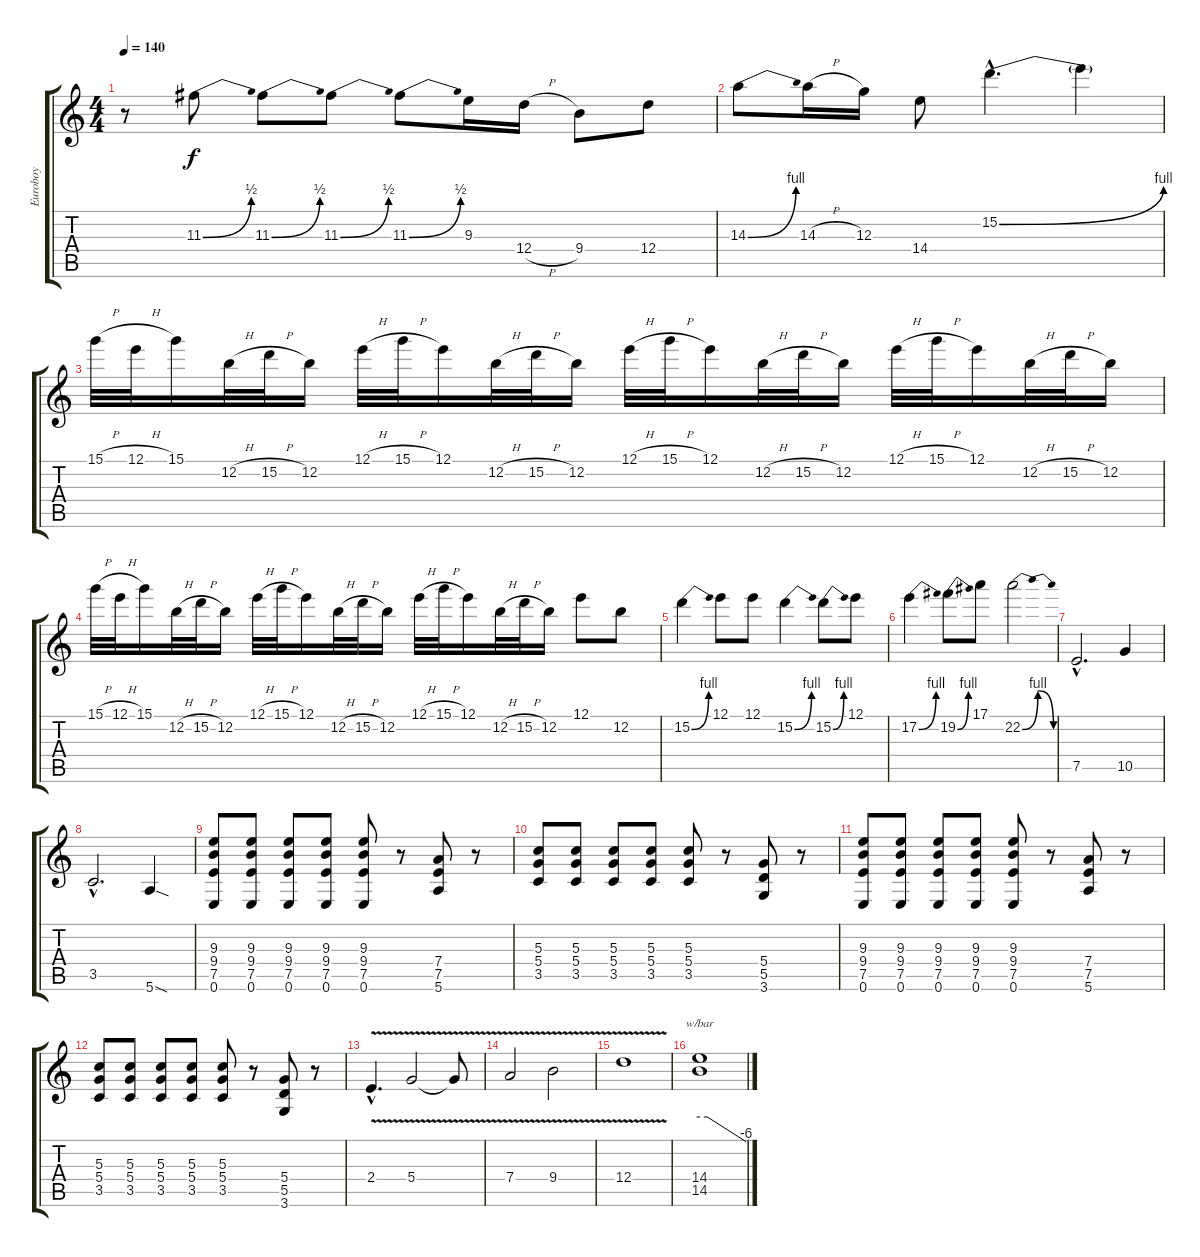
\track ("Euroboy" "Euroboy") {instrument distortionguitar}
\staff {score tabs}
\tuning (E4 B3 G3 D3 A2 E2) {hide}
\ts (4 4)
\tempo 140
\clef g2
\ks c
r.8{dy f} 11.3{be (bend 0 0 60 2)}.8 11.3{be (bend 0 0 60 2)}.8 11.3{be (bend 0 0 60 2)}.8 11.3{be (bend 0 0 60 2)}.8 9.3.16 12.4{h}.16 9.4.8 12.4.8 |
14.3{be (bend 0 0 60 4)}.8 14.3{h}.16 12.3.16 14.4.8 15.2{be (bend 0 0 60 4) hac}.4{d} 15.2{t}.4 |
15.1{h}.32 12.1{h}.32 15.1.16 12.2{h}.32 15.2{h}.32 12.2.16 12.1{h}.32 15.1{h}.32 12.1.16 12.2{h}.32 15.2{h}.32 12.2.16 12.1{h}.32 15.1{h}.32 12.1.16 12.2{h}.32 15.2{h}.32 12.2.16 12.1{h}.32 15.1{h}.32 12.1.16 12.2{h}.32 15.2{h}.32 12.2.16 |
15.1{h}.32 12.1{h}.32 15.1.16 12.2{h}.32 15.2{h}.32 12.2.16 12.1{h}.32 15.1{h}.32 12.1.16 12.2{h}.32 15.2{h}.32 12.2.16 12.1{h}.32 15.1{h}.32 12.1.16 12.2{h}.32 15.2{h}.32 12.2.16 12.1.8 12.2.8 |
15.2{be (bend 0 0 60 4)}.4 12.1.8 12.1.8 15.2{be (bend 0 0 60 4)}.4 15.2{be (bend 0 0 60 4)}.8 12.1.8 |
17.2{be (bend 0 0 60 4)}.4 19.2{be (bend 0 0 60 4)}.8 17.1.8 22.2{be (bendrelease 0 0 15 4 54 4 60 0)}.2 |
7.5{hac}.2{d} 10.5.4 |
3.5{hac}.2{d} 5.6{sod}.4 |
(9.3 9.4 7.5 0.6).8 (9.3 9.4 7.5 0.6).8 (9.3 9.4 7.5 0.6).8 (9.3 9.4 7.5 0.6).8 (9.3 9.4 7.5 0.6).8 r.8 (7.4 7.5 5.6).8 r.8 |
(5.3 5.4 3.5).8 (5.3 5.4 3.5).8 (5.3 5.4 3.5).8 (5.3 5.4 3.5).8 (5.3 5.4 3.5).8 r.8 (5.4 5.5 3.6).8 r.8 |
(9.3 9.4 7.5 0.6).8 (9.3 9.4 7.5 0.6).8 (9.3 9.4 7.5 0.6).8 (9.3 9.4 7.5 0.6).8 (9.3 9.4 7.5 0.6).8 r.8 (7.4 7.5 5.6).8 r.8 |
(5.3 5.4 3.5).8 (5.3 5.4 3.5).8 (5.3 5.4 3.5).8 (5.3 5.4 3.5).8 (5.3 5.4 3.5).8 r.8 (5.4 5.5 3.6).8 r.8 |
2.4{v hac}.4{d} 5.4{v}.2 5.4{t}.8 |
7.4{v}.2 9.4{v}.2 |
12.4{v}.1 |
(14.4 14.5).1{tbe (custom default 0 0 10 0 60 -24)}
